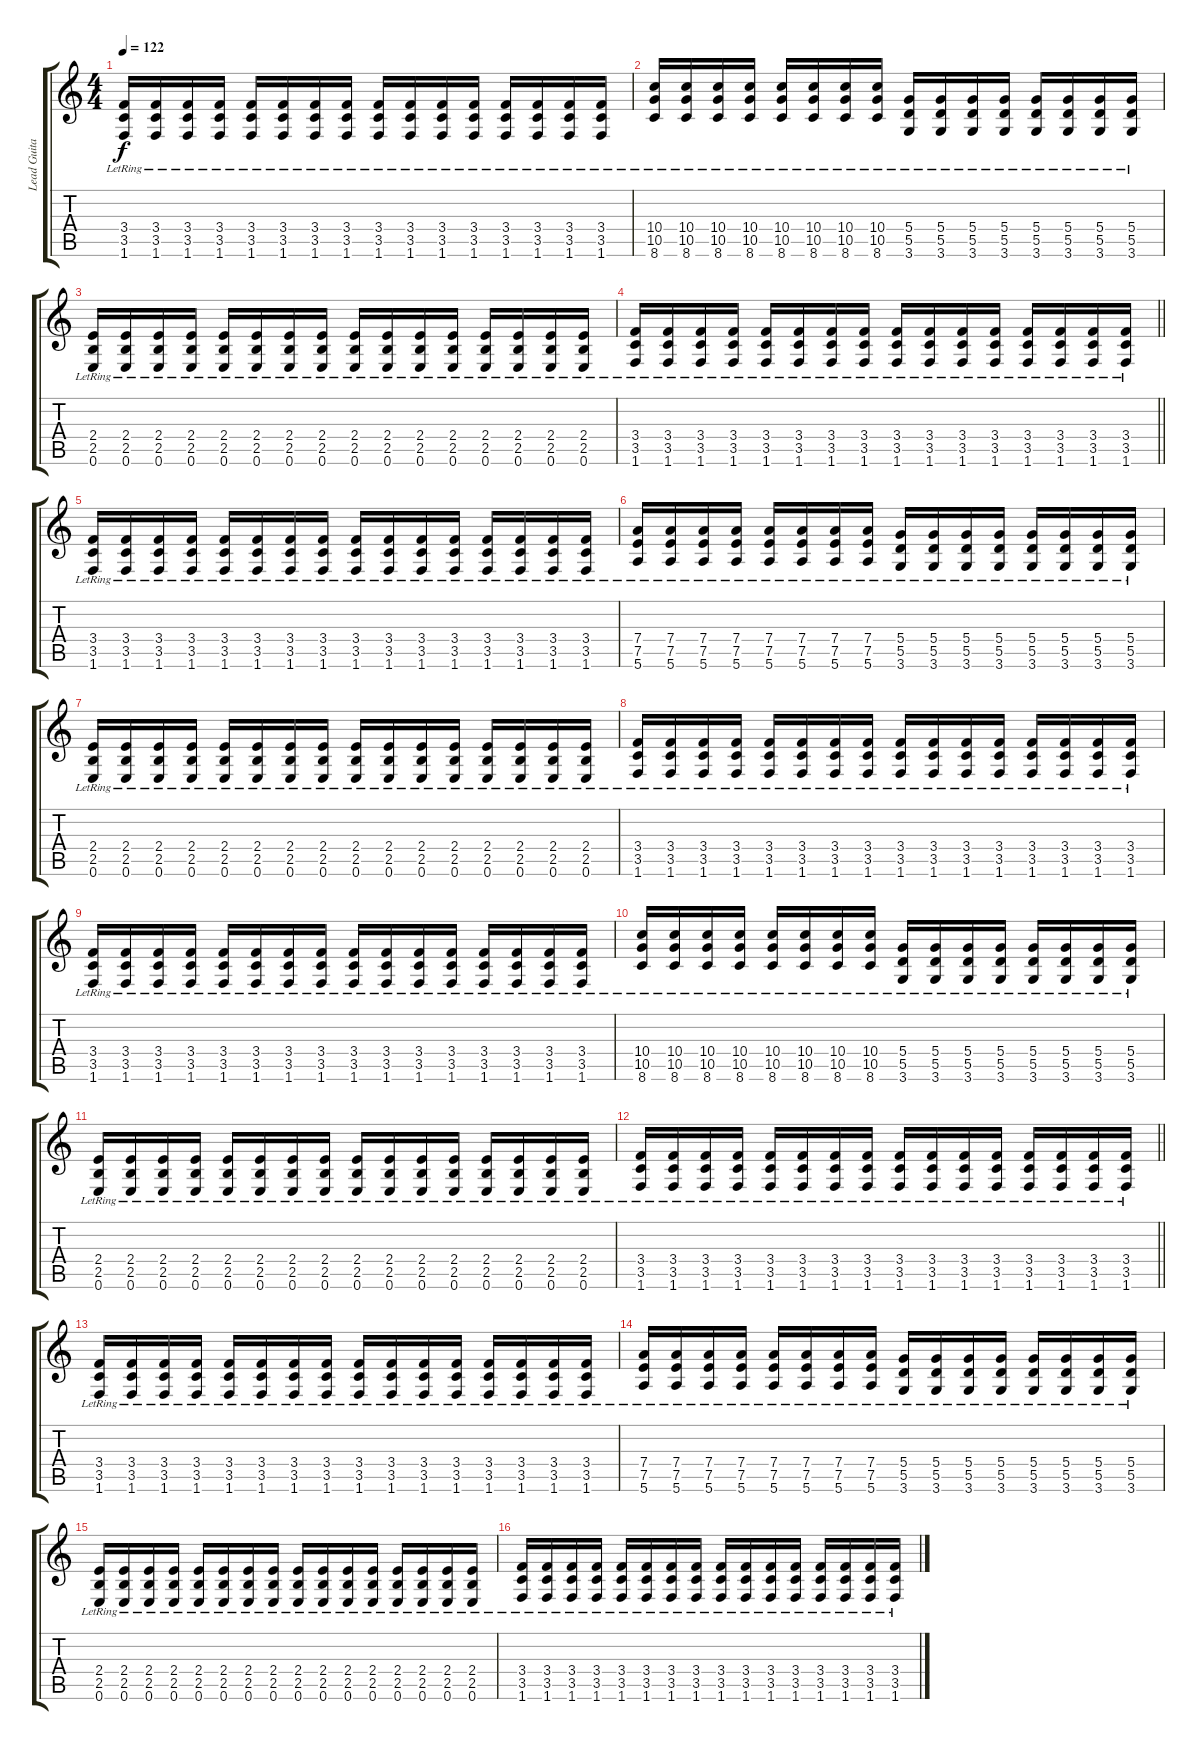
\track ("Lead Guitar" "Lead Guita") {instrument overdrivenguitar}
\staff {score tabs}
\tuning (E4 B3 G3 D3 A2 E2) {hide}
\ts (4 4)
\tempo 122
\clef g2
\ks c
(3.4{lr} 3.5{lr} 1.6{lr}).16{dy f} (3.4{lr} 3.5{lr} 1.6{lr}).16 (3.4{lr} 3.5{lr} 1.6{lr}).16 (3.4{lr} 3.5{lr} 1.6{lr}).16 (3.4{lr} 3.5{lr} 1.6{lr}).16 (3.4{lr} 3.5{lr} 1.6{lr}).16 (3.4{lr} 3.5{lr} 1.6{lr}).16 (3.4{lr} 3.5{lr} 1.6{lr}).16 (3.4{lr} 3.5{lr} 1.6{lr}).16 (3.4{lr} 3.5{lr} 1.6{lr}).16 (3.4{lr} 3.5{lr} 1.6{lr}).16 (3.4{lr} 3.5{lr} 1.6{lr}).16 (3.4{lr} 3.5{lr} 1.6{lr}).16 (3.4{lr} 3.5{lr} 1.6{lr}).16 (3.4{lr} 3.5{lr} 1.6{lr}).16 (3.4{lr} 3.5{lr} 1.6{lr}).16 |
(10.4{lr} 10.5{lr} 8.6{lr}).16 (10.4{lr} 10.5{lr} 8.6{lr}).16 (10.4{lr} 10.5{lr} 8.6{lr}).16 (10.4{lr} 10.5{lr} 8.6{lr}).16 (10.4{lr} 10.5{lr} 8.6{lr}).16 (10.4{lr} 10.5{lr} 8.6{lr}).16 (10.4{lr} 10.5{lr} 8.6{lr}).16 (10.4{lr} 10.5{lr} 8.6{lr}).16 (5.4{lr} 5.5{lr} 3.6{lr}).16 (5.4{lr} 5.5{lr} 3.6{lr}).16 (5.4{lr} 5.5{lr} 3.6{lr}).16 (5.4{lr} 5.5{lr} 3.6{lr}).16 (5.4{lr} 5.5{lr} 3.6{lr}).16 (5.4{lr} 5.5{lr} 3.6{lr}).16 (5.4{lr} 5.5{lr} 3.6{lr}).16 (5.4{lr} 5.5{lr} 3.6{lr}).16 |
(2.4{lr} 2.5{lr} 0.6{lr}).16 (2.4{lr} 2.5{lr} 0.6{lr}).16 (2.4{lr} 2.5{lr} 0.6{lr}).16 (2.4{lr} 2.5{lr} 0.6{lr}).16 (2.4{lr} 2.5{lr} 0.6{lr}).16 (2.4{lr} 2.5{lr} 0.6{lr}).16 (2.4{lr} 2.5{lr} 0.6{lr}).16 (2.4{lr} 2.5{lr} 0.6{lr}).16 (2.4{lr} 2.5{lr} 0.6{lr}).16 (2.4{lr} 2.5{lr} 0.6{lr}).16 (2.4{lr} 2.5{lr} 0.6{lr}).16 (2.4{lr} 2.5{lr} 0.6{lr}).16 (2.4{lr} 2.5{lr} 0.6{lr}).16 (2.4{lr} 2.5{lr} 0.6{lr}).16 (2.4{lr} 2.5{lr} 0.6{lr}).16 (2.4{lr} 2.5{lr} 0.6{lr}).16 |
\barLineRight lightlight
(3.4{lr} 3.5{lr} 1.6{lr}).16 (3.4{lr} 3.5{lr} 1.6{lr}).16 (3.4{lr} 3.5{lr} 1.6{lr}).16 (3.4{lr} 3.5{lr} 1.6{lr}).16 (3.4{lr} 3.5{lr} 1.6{lr}).16 (3.4{lr} 3.5{lr} 1.6{lr}).16 (3.4{lr} 3.5{lr} 1.6{lr}).16 (3.4{lr} 3.5{lr} 1.6{lr}).16 (3.4{lr} 3.5{lr} 1.6{lr}).16 (3.4{lr} 3.5{lr} 1.6{lr}).16 (3.4{lr} 3.5{lr} 1.6{lr}).16 (3.4{lr} 3.5{lr} 1.6{lr}).16 (3.4{lr} 3.5{lr} 1.6{lr}).16 (3.4{lr} 3.5{lr} 1.6{lr}).16 (3.4{lr} 3.5{lr} 1.6{lr}).16 (3.4{lr} 3.5{lr} 1.6{lr}).16 |
(3.4{lr} 3.5{lr} 1.6{lr}).16 (3.4{lr} 3.5{lr} 1.6{lr}).16 (3.4{lr} 3.5{lr} 1.6{lr}).16 (3.4{lr} 3.5{lr} 1.6{lr}).16 (3.4{lr} 3.5{lr} 1.6{lr}).16 (3.4{lr} 3.5{lr} 1.6{lr}).16 (3.4{lr} 3.5{lr} 1.6{lr}).16 (3.4{lr} 3.5{lr} 1.6{lr}).16 (3.4{lr} 3.5{lr} 1.6{lr}).16 (3.4{lr} 3.5{lr} 1.6{lr}).16 (3.4{lr} 3.5{lr} 1.6{lr}).16 (3.4{lr} 3.5{lr} 1.6{lr}).16 (3.4{lr} 3.5{lr} 1.6{lr}).16 (3.4{lr} 3.5{lr} 1.6{lr}).16 (3.4{lr} 3.5{lr} 1.6{lr}).16 (3.4{lr} 3.5{lr} 1.6{lr}).16 |
(7.4{lr} 7.5{lr} 5.6{lr}).16 (7.4{lr} 7.5{lr} 5.6{lr}).16 (7.4{lr} 7.5{lr} 5.6{lr}).16 (7.4{lr} 7.5{lr} 5.6{lr}).16 (7.4{lr} 7.5{lr} 5.6{lr}).16 (7.4{lr} 7.5{lr} 5.6{lr}).16 (7.4{lr} 7.5{lr} 5.6{lr}).16 (7.4{lr} 7.5{lr} 5.6{lr}).16 (5.4{lr} 5.5{lr} 3.6{lr}).16 (5.4{lr} 5.5{lr} 3.6{lr}).16 (5.4{lr} 5.5{lr} 3.6{lr}).16 (5.4{lr} 5.5{lr} 3.6{lr}).16 (5.4{lr} 5.5{lr} 3.6{lr}).16 (5.4{lr} 5.5{lr} 3.6{lr}).16 (5.4{lr} 5.5{lr} 3.6{lr}).16 (5.4{lr} 5.5{lr} 3.6{lr}).16 |
(2.4{lr} 2.5{lr} 0.6{lr}).16 (2.4{lr} 2.5{lr} 0.6{lr}).16 (2.4{lr} 2.5{lr} 0.6{lr}).16 (2.4{lr} 2.5{lr} 0.6{lr}).16 (2.4{lr} 2.5{lr} 0.6{lr}).16 (2.4{lr} 2.5{lr} 0.6{lr}).16 (2.4{lr} 2.5{lr} 0.6{lr}).16 (2.4{lr} 2.5{lr} 0.6{lr}).16 (2.4{lr} 2.5{lr} 0.6{lr}).16 (2.4{lr} 2.5{lr} 0.6{lr}).16 (2.4{lr} 2.5{lr} 0.6{lr}).16 (2.4{lr} 2.5{lr} 0.6{lr}).16 (2.4{lr} 2.5{lr} 0.6{lr}).16 (2.4{lr} 2.5{lr} 0.6{lr}).16 (2.4{lr} 2.5{lr} 0.6{lr}).16 (2.4{lr} 2.5{lr} 0.6{lr}).16 |
(3.4{lr} 3.5{lr} 1.6{lr}).16 (3.4{lr} 3.5{lr} 1.6{lr}).16 (3.4{lr} 3.5{lr} 1.6{lr}).16 (3.4{lr} 3.5{lr} 1.6{lr}).16 (3.4{lr} 3.5{lr} 1.6{lr}).16 (3.4{lr} 3.5{lr} 1.6{lr}).16 (3.4{lr} 3.5{lr} 1.6{lr}).16 (3.4{lr} 3.5{lr} 1.6{lr}).16 (3.4{lr} 3.5{lr} 1.6{lr}).16 (3.4{lr} 3.5{lr} 1.6{lr}).16 (3.4{lr} 3.5{lr} 1.6{lr}).16 (3.4{lr} 3.5{lr} 1.6{lr}).16 (3.4{lr} 3.5{lr} 1.6{lr}).16 (3.4{lr} 3.5{lr} 1.6{lr}).16 (3.4{lr} 3.5{lr} 1.6{lr}).16 (3.4{lr} 3.5{lr} 1.6{lr}).16 |
(3.4{lr} 3.5{lr} 1.6{lr}).16 (3.4{lr} 3.5{lr} 1.6{lr}).16 (3.4{lr} 3.5{lr} 1.6{lr}).16 (3.4{lr} 3.5{lr} 1.6{lr}).16 (3.4{lr} 3.5{lr} 1.6{lr}).16 (3.4{lr} 3.5{lr} 1.6{lr}).16 (3.4{lr} 3.5{lr} 1.6{lr}).16 (3.4{lr} 3.5{lr} 1.6{lr}).16 (3.4{lr} 3.5{lr} 1.6{lr}).16 (3.4{lr} 3.5{lr} 1.6{lr}).16 (3.4{lr} 3.5{lr} 1.6{lr}).16 (3.4{lr} 3.5{lr} 1.6{lr}).16 (3.4{lr} 3.5{lr} 1.6{lr}).16 (3.4{lr} 3.5{lr} 1.6{lr}).16 (3.4{lr} 3.5{lr} 1.6{lr}).16 (3.4{lr} 3.5{lr} 1.6{lr}).16 |
(10.4{lr} 10.5{lr} 8.6{lr}).16 (10.4{lr} 10.5{lr} 8.6{lr}).16 (10.4{lr} 10.5{lr} 8.6{lr}).16 (10.4{lr} 10.5{lr} 8.6{lr}).16 (10.4{lr} 10.5{lr} 8.6{lr}).16 (10.4{lr} 10.5{lr} 8.6{lr}).16 (10.4{lr} 10.5{lr} 8.6{lr}).16 (10.4{lr} 10.5{lr} 8.6{lr}).16 (5.4{lr} 5.5{lr} 3.6{lr}).16 (5.4{lr} 5.5{lr} 3.6{lr}).16 (5.4{lr} 5.5{lr} 3.6{lr}).16 (5.4{lr} 5.5{lr} 3.6{lr}).16 (5.4{lr} 5.5{lr} 3.6{lr}).16 (5.4{lr} 5.5{lr} 3.6{lr}).16 (5.4{lr} 5.5{lr} 3.6{lr}).16 (5.4{lr} 5.5{lr} 3.6{lr}).16 |
(2.4{lr} 2.5{lr} 0.6{lr}).16 (2.4{lr} 2.5{lr} 0.6{lr}).16 (2.4{lr} 2.5{lr} 0.6{lr}).16 (2.4{lr} 2.5{lr} 0.6{lr}).16 (2.4{lr} 2.5{lr} 0.6{lr}).16 (2.4{lr} 2.5{lr} 0.6{lr}).16 (2.4{lr} 2.5{lr} 0.6{lr}).16 (2.4{lr} 2.5{lr} 0.6{lr}).16 (2.4{lr} 2.5{lr} 0.6{lr}).16 (2.4{lr} 2.5{lr} 0.6{lr}).16 (2.4{lr} 2.5{lr} 0.6{lr}).16 (2.4{lr} 2.5{lr} 0.6{lr}).16 (2.4{lr} 2.5{lr} 0.6{lr}).16 (2.4{lr} 2.5{lr} 0.6{lr}).16 (2.4{lr} 2.5{lr} 0.6{lr}).16 (2.4{lr} 2.5{lr} 0.6{lr}).16 |
\barLineRight lightlight
(3.4{lr} 3.5{lr} 1.6{lr}).16 (3.4{lr} 3.5{lr} 1.6{lr}).16 (3.4{lr} 3.5{lr} 1.6{lr}).16 (3.4{lr} 3.5{lr} 1.6{lr}).16 (3.4{lr} 3.5{lr} 1.6{lr}).16 (3.4{lr} 3.5{lr} 1.6{lr}).16 (3.4{lr} 3.5{lr} 1.6{lr}).16 (3.4{lr} 3.5{lr} 1.6{lr}).16 (3.4{lr} 3.5{lr} 1.6{lr}).16 (3.4{lr} 3.5{lr} 1.6{lr}).16 (3.4{lr} 3.5{lr} 1.6{lr}).16 (3.4{lr} 3.5{lr} 1.6{lr}).16 (3.4{lr} 3.5{lr} 1.6{lr}).16 (3.4{lr} 3.5{lr} 1.6{lr}).16 (3.4{lr} 3.5{lr} 1.6{lr}).16 (3.4{lr} 3.5{lr} 1.6{lr}).16 |
(3.4{lr} 3.5{lr} 1.6{lr}).16 (3.4{lr} 3.5{lr} 1.6{lr}).16 (3.4{lr} 3.5{lr} 1.6{lr}).16 (3.4{lr} 3.5{lr} 1.6{lr}).16 (3.4{lr} 3.5{lr} 1.6{lr}).16 (3.4{lr} 3.5{lr} 1.6{lr}).16 (3.4{lr} 3.5{lr} 1.6{lr}).16 (3.4{lr} 3.5{lr} 1.6{lr}).16 (3.4{lr} 3.5{lr} 1.6{lr}).16 (3.4{lr} 3.5{lr} 1.6{lr}).16 (3.4{lr} 3.5{lr} 1.6{lr}).16 (3.4{lr} 3.5{lr} 1.6{lr}).16 (3.4{lr} 3.5{lr} 1.6{lr}).16 (3.4{lr} 3.5{lr} 1.6{lr}).16 (3.4{lr} 3.5{lr} 1.6{lr}).16 (3.4{lr} 3.5{lr} 1.6{lr}).16 |
(7.4{lr} 7.5{lr} 5.6{lr}).16 (7.4{lr} 7.5{lr} 5.6{lr}).16 (7.4{lr} 7.5{lr} 5.6{lr}).16 (7.4{lr} 7.5{lr} 5.6{lr}).16 (7.4{lr} 7.5{lr} 5.6{lr}).16 (7.4{lr} 7.5{lr} 5.6{lr}).16 (7.4{lr} 7.5{lr} 5.6{lr}).16 (7.4{lr} 7.5{lr} 5.6{lr}).16 (5.4{lr} 5.5{lr} 3.6{lr}).16 (5.4{lr} 5.5{lr} 3.6{lr}).16 (5.4{lr} 5.5{lr} 3.6{lr}).16 (5.4{lr} 5.5{lr} 3.6{lr}).16 (5.4{lr} 5.5{lr} 3.6{lr}).16 (5.4{lr} 5.5{lr} 3.6{lr}).16 (5.4{lr} 5.5{lr} 3.6{lr}).16 (5.4{lr} 5.5{lr} 3.6{lr}).16 |
(2.4{lr} 2.5{lr} 0.6{lr}).16 (2.4{lr} 2.5{lr} 0.6{lr}).16 (2.4{lr} 2.5{lr} 0.6{lr}).16 (2.4{lr} 2.5{lr} 0.6{lr}).16 (2.4{lr} 2.5{lr} 0.6{lr}).16 (2.4{lr} 2.5{lr} 0.6{lr}).16 (2.4{lr} 2.5{lr} 0.6{lr}).16 (2.4{lr} 2.5{lr} 0.6{lr}).16 (2.4{lr} 2.5{lr} 0.6{lr}).16 (2.4{lr} 2.5{lr} 0.6{lr}).16 (2.4{lr} 2.5{lr} 0.6{lr}).16 (2.4{lr} 2.5{lr} 0.6{lr}).16 (2.4{lr} 2.5{lr} 0.6{lr}).16 (2.4{lr} 2.5{lr} 0.6{lr}).16 (2.4{lr} 2.5{lr} 0.6{lr}).16 (2.4{lr} 2.5{lr} 0.6{lr}).16 |
(3.4{lr} 3.5{lr} 1.6{lr}).16 (3.4{lr} 3.5{lr} 1.6{lr}).16 (3.4{lr} 3.5{lr} 1.6{lr}).16 (3.4{lr} 3.5{lr} 1.6{lr}).16 (3.4{lr} 3.5{lr} 1.6{lr}).16 (3.4{lr} 3.5{lr} 1.6{lr}).16 (3.4{lr} 3.5{lr} 1.6{lr}).16 (3.4{lr} 3.5{lr} 1.6{lr}).16 (3.4{lr} 3.5{lr} 1.6{lr}).16 (3.4{lr} 3.5{lr} 1.6{lr}).16 (3.4{lr} 3.5{lr} 1.6{lr}).16 (3.4{lr} 3.5{lr} 1.6{lr}).16 (3.4{lr} 3.5{lr} 1.6{lr}).16 (3.4{lr} 3.5{lr} 1.6{lr}).16 (3.4{lr} 3.5{lr} 1.6{lr}).16 (3.4{lr} 3.5{lr} 1.6{lr}).16
